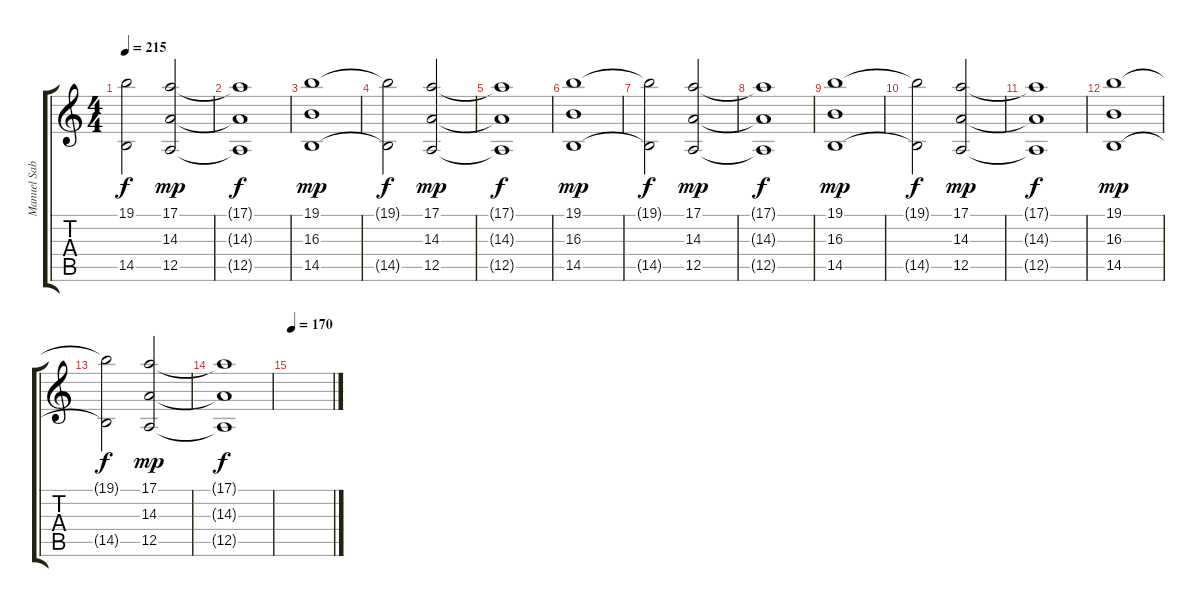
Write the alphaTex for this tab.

\track ("Manuel Sabogal Keyboards" "Manuel Sab") {instrument synthstrings1}
\staff {score tabs}
\tuning (E4 B3 G3 D3 A2 E2) {hide}
\ts (4 4)
\tempo 215
\clef g2
\ks c
(19.1{t} 14.5{t}).2{dy f} (17.1 14.3 12.5).2{dy mp} |
(17.1{t} 14.3{t} 12.5{t}).1{dy f} |
(19.1 16.3 14.5).1{dy mp instrument pad4choir} |
(19.1{t} 14.5{t}).2{dy f} (17.1 14.3 12.5).2{dy mp} |
(17.1{t} 14.3{t} 12.5{t}).1{dy f} |
(19.1 16.3 14.5).1{dy mp} |
(19.1{t} 14.5{t}).2{dy f} (17.1 14.3 12.5).2{dy mp} |
(17.1{t} 14.3{t} 12.5{t}).1{dy f} |
(19.1 16.3 14.5).1{dy mp instrument pad4choir} |
(19.1{t} 14.5{t}).2{dy f} (17.1 14.3 12.5).2{dy mp} |
(17.1{t} 14.3{t} 12.5{t}).1{dy f} |
(19.1 16.3 14.5).1{dy mp} |
(19.1{t} 14.5{t}).2{dy f} (17.1 14.3 12.5).2{dy mp} |
(17.1{t} 14.3{t} 12.5{t}).1{dy f} |
\tempo 170
